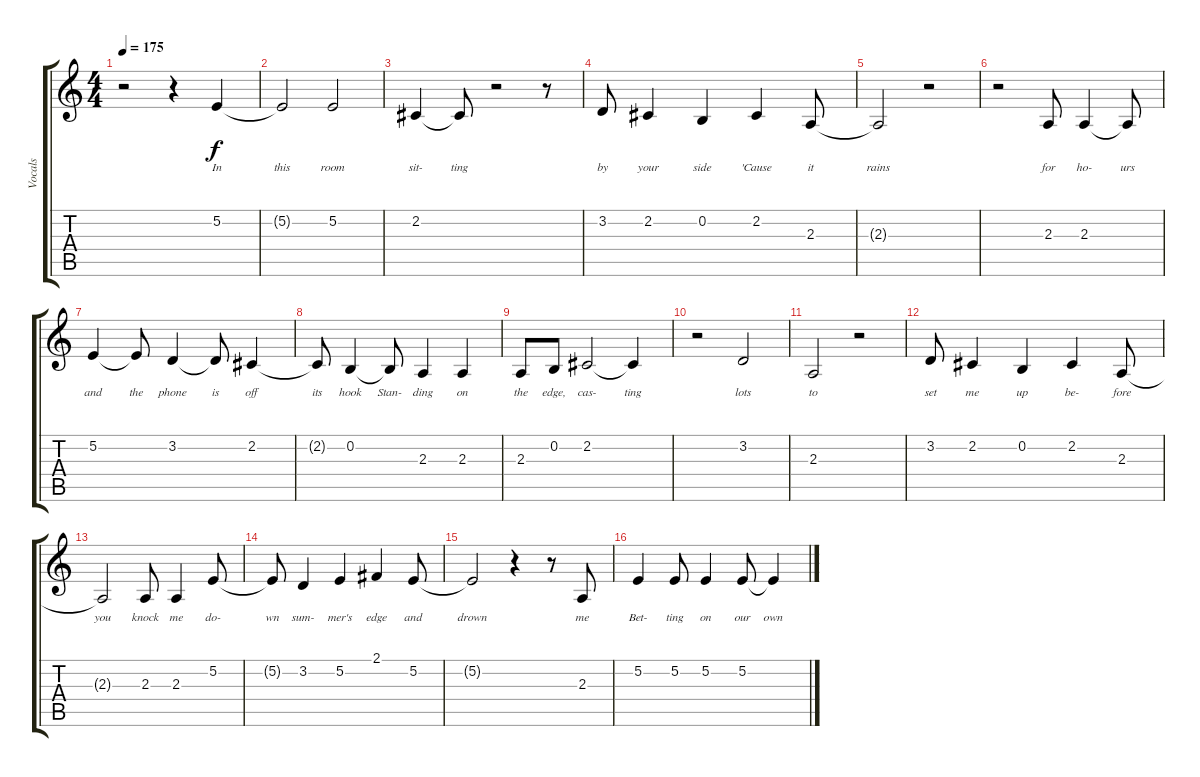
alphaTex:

\track ("Vocals" "Vocals") {instrument lead6voice}
\staff {score tabs}
\tuning (E4 B3 G3 D3 A2 D2) {hide}
\ts (4 4)
\tempo 175
\clef g2
\ks c
r.2{dy f} r.4 5.2.4{lyrics (0 "In") lyrics (1 "") lyrics (2 "") lyrics (3 "") lyrics (4 "")} |
5.2{t}.2{lyrics (0 "this") lyrics (1 "") lyrics (2 "") lyrics (3 "") lyrics (4 "")} 5.2.2{lyrics (0 "room") lyrics (1 "") lyrics (2 "") lyrics (3 "") lyrics (4 "")} |
2.2.4{lyrics (0 "sit-") lyrics (1 "") lyrics (2 "") lyrics (3 "") lyrics (4 "")} 2.2{t}.8{lyrics (0 "ting") lyrics (1 "") lyrics (2 "") lyrics (3 "") lyrics (4 "")} r.2 r.8 |
3.2.8{lyrics (0 "by") lyrics (1 "") lyrics (2 "") lyrics (3 "") lyrics (4 "")} 2.2.4{lyrics (0 "your") lyrics (1 "") lyrics (2 "") lyrics (3 "") lyrics (4 "")} 0.2.4{lyrics (0 "side") lyrics (1 "") lyrics (2 "") lyrics (3 "") lyrics (4 "")} 2.2.4{lyrics (0 "'Cause") lyrics (1 "") lyrics (2 "") lyrics (3 "") lyrics (4 "")} 2.3.8{lyrics (0 "it") lyrics (1 "") lyrics (2 "") lyrics (3 "") lyrics (4 "")} |
2.3{t}.2{lyrics (0 "rains") lyrics (1 "") lyrics (2 "") lyrics (3 "") lyrics (4 "")} r.2 |
r.2 2.3.8{lyrics (0 "for") lyrics (1 "") lyrics (2 "") lyrics (3 "") lyrics (4 "")} 2.3.4{lyrics (0 "ho-") lyrics (1 "") lyrics (2 "") lyrics (3 "") lyrics (4 "")} 2.3{t}.8{lyrics (0 "urs") lyrics (1 "") lyrics (2 "") lyrics (3 "") lyrics (4 "")} |
5.2.4{lyrics (0 "and") lyrics (1 "") lyrics (2 "") lyrics (3 "") lyrics (4 "")} 5.2{t}.8{lyrics (0 "the") lyrics (1 "") lyrics (2 "") lyrics (3 "") lyrics (4 "")} 3.2.4{lyrics (0 "phone") lyrics (1 "") lyrics (2 "") lyrics (3 "") lyrics (4 "")} 3.2{t}.8{lyrics (0 "is") lyrics (1 "") lyrics (2 "") lyrics (3 "") lyrics (4 "")} 2.2.4{lyrics (0 "off") lyrics (1 "") lyrics (2 "") lyrics (3 "") lyrics (4 "")} |
2.2{t}.8{lyrics (0 "its") lyrics (1 "") lyrics (2 "") lyrics (3 "") lyrics (4 "")} 0.2.4{lyrics (0 "hook") lyrics (1 "") lyrics (2 "") lyrics (3 "") lyrics (4 "")} 0.2{t}.8{lyrics (0 "Stan-") lyrics (1 "") lyrics (2 "") lyrics (3 "") lyrics (4 "")} 2.3.4{lyrics (0 "ding") lyrics (1 "") lyrics (2 "") lyrics (3 "") lyrics (4 "")} 2.3.4{lyrics (0 "on") lyrics (1 "") lyrics (2 "") lyrics (3 "") lyrics (4 "")} |
2.3.8{lyrics (0 "the") lyrics (1 "") lyrics (2 "") lyrics (3 "") lyrics (4 "")} 0.2.8{lyrics (0 "edge,") lyrics (1 "") lyrics (2 "") lyrics (3 "") lyrics (4 "")} 2.2.2{lyrics (0 "cas-") lyrics (1 "") lyrics (2 "") lyrics (3 "") lyrics (4 "")} 2.2{t}.4{lyrics (0 "ting") lyrics (1 "") lyrics (2 "") lyrics (3 "") lyrics (4 "")} |
r.2 3.2.2{lyrics (0 "lots") lyrics (1 "") lyrics (2 "") lyrics (3 "") lyrics (4 "")} |
2.3.2{lyrics (0 "to") lyrics (1 "") lyrics (2 "") lyrics (3 "") lyrics (4 "")} r.2 |
3.2.8{lyrics (0 "set") lyrics (1 "") lyrics (2 "") lyrics (3 "") lyrics (4 "")} 2.2.4{lyrics (0 "me") lyrics (1 "") lyrics (2 "") lyrics (3 "") lyrics (4 "")} 0.2.4{lyrics (0 "up") lyrics (1 "") lyrics (2 "") lyrics (3 "") lyrics (4 "")} 2.2.4{lyrics (0 "be-") lyrics (1 "") lyrics (2 "") lyrics (3 "") lyrics (4 "")} 2.3.8{lyrics (0 "fore") lyrics (1 "") lyrics (2 "") lyrics (3 "") lyrics (4 "")} |
2.3{t}.2{lyrics (0 "you") lyrics (1 "") lyrics (2 "") lyrics (3 "") lyrics (4 "")} 2.3.8{lyrics (0 "knock") lyrics (1 "") lyrics (2 "") lyrics (3 "") lyrics (4 "")} 2.3.4{lyrics (0 "me") lyrics (1 "") lyrics (2 "") lyrics (3 "") lyrics (4 "")} 5.2.8{lyrics (0 "do-") lyrics (1 "") lyrics (2 "") lyrics (3 "") lyrics (4 "")} |
5.2{t}.8{lyrics (0 "wn") lyrics (1 "") lyrics (2 "") lyrics (3 "") lyrics (4 "")} 3.2.4{lyrics (0 "sum-") lyrics (1 "") lyrics (2 "") lyrics (3 "") lyrics (4 "")} 5.2.4{lyrics (0 "mer's") lyrics (1 "") lyrics (2 "") lyrics (3 "") lyrics (4 "")} 2.1.4{lyrics (0 "edge") lyrics (1 "") lyrics (2 "") lyrics (3 "") lyrics (4 "")} 5.2.8{lyrics (0 "and") lyrics (1 "") lyrics (2 "") lyrics (3 "") lyrics (4 "")} |
5.2{t}.2{lyrics (0 "drown") lyrics (1 "") lyrics (2 "") lyrics (3 "") lyrics (4 "")} r.4 r.8 2.3.8{lyrics (0 "me") lyrics (1 "") lyrics (2 "") lyrics (3 "") lyrics (4 "")} |
5.2.4{lyrics (0 "Bet-") lyrics (1 "") lyrics (2 "") lyrics (3 "") lyrics (4 "")} 5.2.8{lyrics (0 "ting") lyrics (1 "") lyrics (2 "") lyrics (3 "") lyrics (4 "")} 5.2.4{lyrics (0 "on") lyrics (1 "") lyrics (2 "") lyrics (3 "") lyrics (4 "")} 5.2.8{lyrics (0 "our") lyrics (1 "") lyrics (2 "") lyrics (3 "") lyrics (4 "")} 5.2{t}.4{lyrics (0 "own") lyrics (1 "") lyrics (2 "") lyrics (3 "") lyrics (4 "")}
